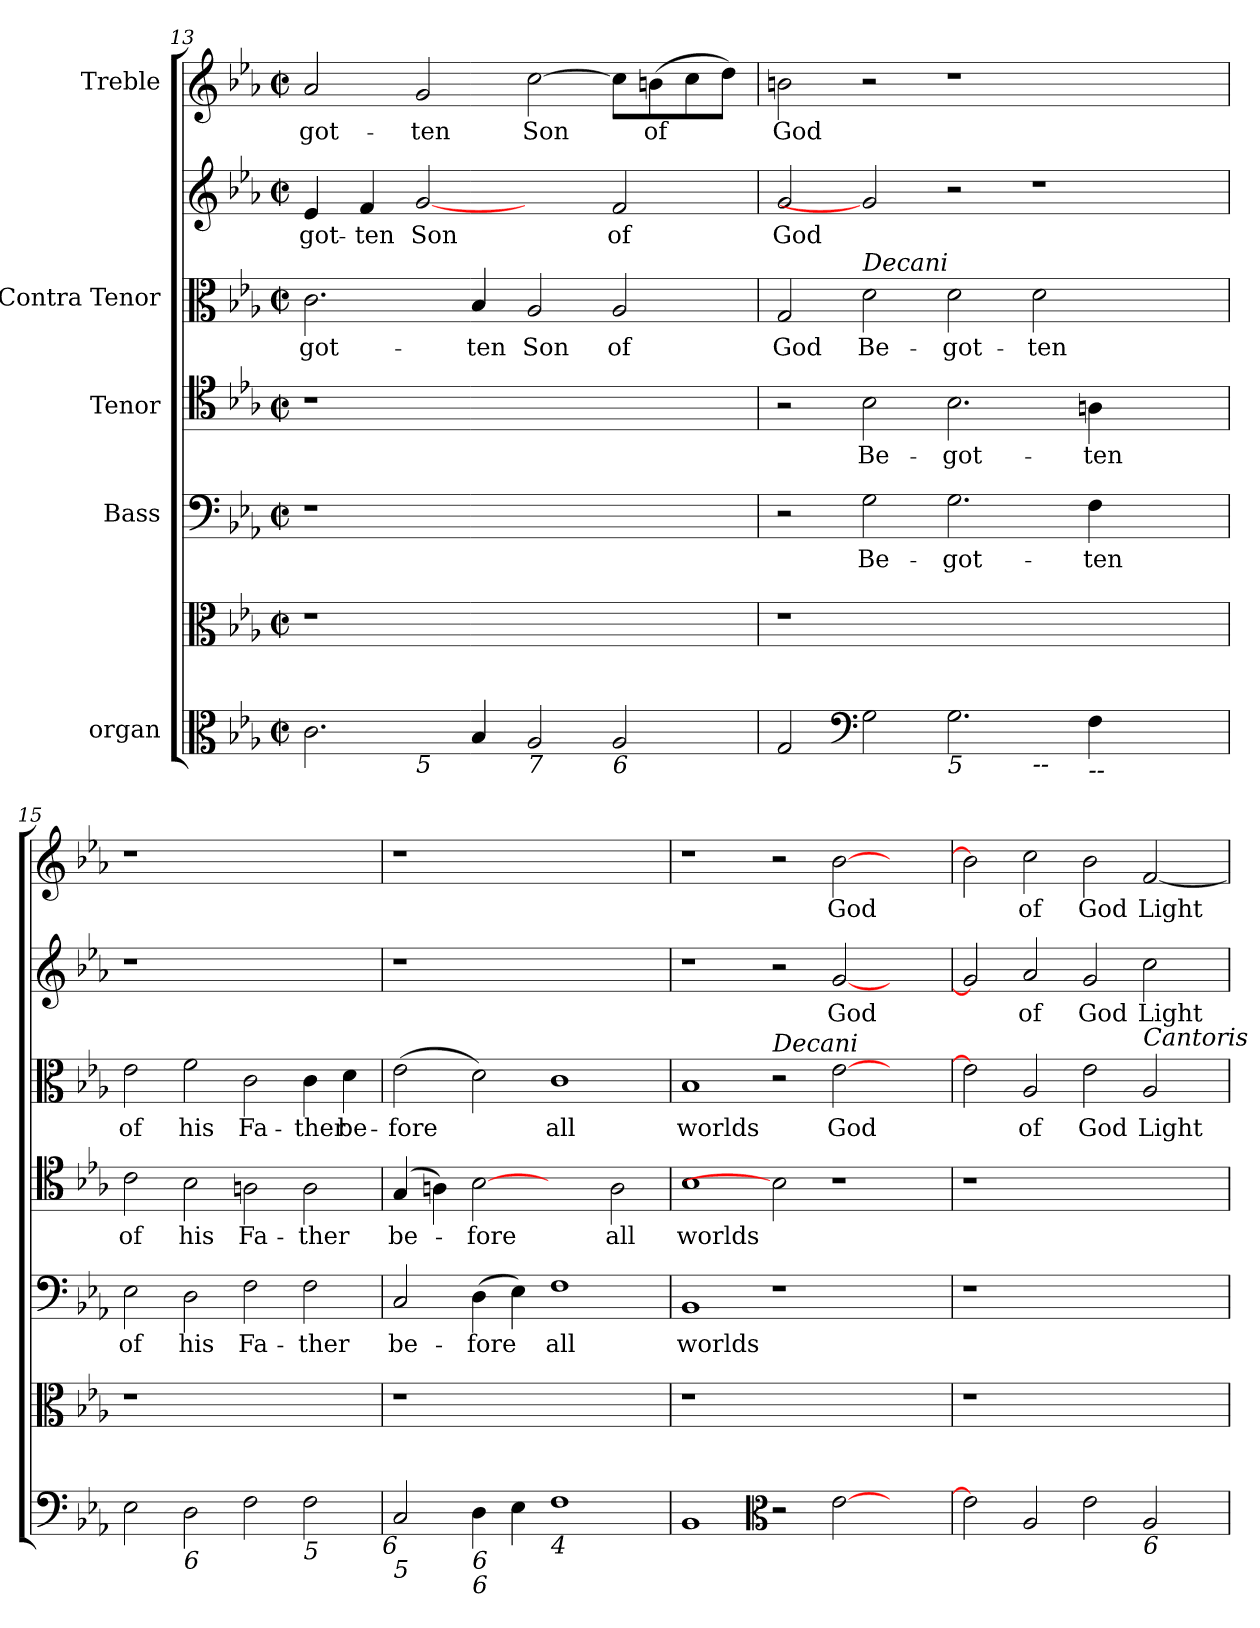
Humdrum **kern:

**kern	**kern	**kern	**text	**kern	**text	**kern	**text	**kern	**text	**kern	**text
*part7	*part6	*part5	*part5	*part4	*part4	*part3	*part3	*part2	*part2	*part1	*part1
*staff7	*staff6	*staff5	*staff5	*staff4	*staff4	*staff3	*staff3	*staff2	*staff2	*staff1	*staff1
*I"organ	*	*I"Bass	*	*I"Tenor	*	*I"Contra Tenor	*	*	*	*I"Treble	*
*clefC3	*clefC3	*clefF4	*	*clefC4	*	*clefC3	*	*clefG2	*	*clefG2	*
*k[b-e-a-]	*k[b-e-a-]	*k[b-e-a-]	*	*k[b-e-a-]	*	*k[b-e-a-]	*	*k[b-e-a-]	*	*k[b-e-a-]	*
*c:	*c:	*c:	*	*c:	*	*c:	*	*c:	*	*c:	*
*M2/2	*M2/2	*M2/2	*	*M2/2	*	*M2/2	*	*M2/2	*	*M2/2	*
*met(c|)	*met(c|)	*met(c|)	*	*met(c|)	*	*met(c|)	*	*met(c|)	*	*met(c|)	*
=13	=13	=13	=13	=13	=13	=13	=13	=13	=13	=13	=13
!LO:TX:b:i:t=6	!	!	!	!	!	!	!	!	!	!	!
!LO:TX:b:i:t=--	!	!	!	!	!	!	!	!	!	!	!
!LO:TX:b:i:t=3	!	!	!	!	!	!	!	!	!	!	!
!LO:TX:b:i:t=4	!	!	!	!	!	!	!	!	!	!	!
!	!	!	!	!	!	!	!LO:LY:b	!	!LO:LY:b	!	!LO:LY:b
*^	*	*	*	*	*	*	*	*	*	*	*
2.c\	2ryy	1r	1r	.	1r	.	2.c\	-got-	4e-/	-got-	2a-/	-got-
!	!	!	!	!	!	!	!	!	!	!LO:LY:b	!	!
.	.	.	.	.	.	.	.	.	4f/	-ten	.	.
!	!LO:TX:b:i:t=5	!	!	!	!	!	!	!	!	!	!	!
!	!	!	!	!	!	!	!	!	!	!LO:LY:b	!	!LO:LY:b
.	1.ryy	.	.	.	.	.	.	.	[2g	Son	2g/	-ten
!	!	!	!	!	!	!	!	!LO:LY:b	!	!	!	!
4B-/	.	.	.	.	.	.	4B-/	-ten	.	.	.	.
!LO:TX:b:i:t=7	!	!	!	!	!	!	!	!	!	!	!	!
!	!	!	!	!	!	!	!	!LO:LY:b	!	!	!	!LO:LY:b
2A-/	.	1ryy	1ryy	.	1ryy	.	2A-/	Son	2ryy	.	[2cc\	Son
!LO:TX:b:i:t=6	!	!	!	!	!	!	!	!	!	!	!	!
!	!	!	!	!	!	!	!	!LO:LY:b	!	!LO:LY:b	!	!
2A-/	.	.	.	.	.	.	2A-/	of	2f/	of	8cc\L]	.
!	!	!	!	!	!	!	!	!	!	!	!	!LO:LY:b
.	.	.	.	.	.	.	.	.	.	.	(>8bn\	of
.	.	.	.	.	.	.	.	.	.	.	8cc\	.
.	.	.	.	.	.	.	.	.	.	.	8dd\J)	.
!!LO:PB:g=z
=14	=14	=14	=14	=14	=14	=14	=14	=14	=14	=14	=14	=14
!	!	!	!	!	!	!	!	!LO:LY:b	!	!LO:LY:b	!	!LO:LY:b
2G/	1.ryy	1r	2r	.	2r	.	2G/	God	2g/	God	2bn\	God
*clefF4	*	*	*	*	*	*	*	*	*	*	*	*
!	!	!	!	!	!	!	!LO:TX:a:i:t=Decani	!	!	!	!	!
!	!	!	!	!LO:LY:b	!	!LO:LY:b	!	!LO:LY:b	!	!	!	!
2G\	.	.	2G\	Be-	2B-\	Be-	2d\	Be-	2g]	.	2r	.
!LO:TX:b:i:t=5	!	!	!	!	!	!	!	!	!	!	!	!
!	!	!	!	!LO:LY:b	!	!LO:LY:b	!	!LO:LY:b	!	!	!	!
2.G\	.	1.ryy	2.G\	-got-	2.B-\	-got-	2d\	-got-	2r	.	1r	.
!	!LO:TX:b:i:t=--	!	!	!	!	!	!	!	!	!	!	!
!	!	!	!	!	!	!	!	!LO:LY:b	!	!	!	!
.	1ryy	.	.	.	.	.	2d\	-ten	1r	.	.	.
!LO:TX:b:i:t=--	!	!	!	!	!	!	!	!	!	!	!	!
!	!	!	!	!LO:LY:b	!	!LO:LY:b	!	!	!	!	!	!
4F\	.	.	4F\	-ten	4An\	-ten	.	.	.	.	.	.
2ryy	.	.	2ryy	.	2ryy	.	2ryy	.	.	.	2ryy	.
=15	=15	=15	=15	=15	=15	=15	=15	=15	=15	=15	=15	=15
!LO:TX:b:i:t=6	!	!	!	!	!	!	!	!	!	!	!	!
!	!	!	!	!LO:LY:b	!	!LO:LY:b	!	!LO:LY:b	!	!	!	!
*v	*v	*	*	*	*	*	*	*	*	*	*	*
2E-\	1r	2E-\	of	2c\	of	2e-\	of	1r	.	1r	.
!LO:TX:b:i:t=6	!	!	!	!	!	!	!	!	!	!	!
!	!	!	!LO:LY:b	!	!LO:LY:b	!	!LO:LY:b	!	!	!	!
2D\	.	2D\	his	2B-\	his	2f\	his	.	.	.	.
!	!	!	!LO:LY:b	!	!LO:LY:b	!	!LO:LY:b	!	!	!	!
2F\	1ryy	2F\	Fa-	2An\	Fa-	2c\	Fa-	1ryy	.	1ryy	.
!LO:TX:b:i:t=5	!	!	!	!	!	!	!	!	!	!	!
!	!	!	!LO:LY:b	!	!LO:LY:b	!	!LO:LY:b	!	!	!	!
2F\	.	2F\	-ther	2A\	-ther	4c\	-ther	.	.	.	.
!	!	!	!	!	!	!	!LO:LY:b	!	!	!	!
.	.	.	.	.	.	4d\	be-	.	.	.	.
!LO:TX:b:i:t=6	!	!	!	!	!	!	!	!	!	!	!
=16	=16	=16	=16	=16	=16	=16	=16	=16	=16	=16	=16
!LO:TX:b:i:t=5	!	!	!	!	!	!	!	!	!	!	!
!	!	!	!LO:LY:b	!	!LO:LY:b	!	!LO:LY:b	!	!	!	!
2C/	1r	2C/	be-	(4G/	be-	(>2e-\	-fore	1r	.	1r	.
.	.	.	.	4An\)	.	.	.	.	.	.	.
!LO:TX:b:i:t=6	!	!	!	!	!	!	!	!	!	!	!
!LO:TX:b:i:t=6	!	!	!	!	!	!	!	!	!	!	!
!	!	!	!LO:LY:b	!	!LO:LY:b	!	!	!	!	!	!
4D\	.	(>4D\	-fore	[2B-	-fore	2d\)	.	.	.	.	.
4E-\	.	4E-\)	.	.	.	.	.	.	.	.	.
!LO:TX:b:i:t=4	!	!	!	!	!	!	!	!	!	!	!
!	!	!	!LO:LY:b	!	!	!	!LO:LY:b	!	!	!	!
1F	1ryy	1F	all	2ryy	.	1c	all	1ryy	.	1ryy	.
!	!	!	!	!	!LO:LY:b	!	!	!	!	!	!
.	.	.	.	2A\	all	.	.	.	.	.	.
=17	=17	=17	=17	=17	=17	=17	=17	=17	=17	=17	=17
!	!	!	!LO:LY:b	!	!LO:LY:b	!	!LO:LY:b	!	!	!	!
1BB-	1r	1BB-	worlds	1B-	worlds	1B-	worlds	1r	.	1r	.
*clefC3	*	*	*	*	*	*	*	*	*	*	*
!	!	!	!	!	!	!LO:TX:a:i:t=Decani	!	!	!	!	!
2r	1.ryy	1r	.	2B-]	.	2r	.	2r	.	2r	.
!	!	!	!	!	!	!	!LO:LY:b	!	!LO:LY:b	!	!LO:LY:b
[2e-\	.	.	.	1r	.	[2e-\	God	[2g/	God	[2b-\	God
2ryy	.	2ryy	.	.	.	2ryy	.	2ryy	.	2ryy	.
!!LO:LB:g=z
=18	=18	=18	=18	=18	=18	=18	=18	=18	=18	=18	=18
2e-\]	1r	1r	.	1r	.	2e-\]	.	2g/]	.	2b-\]	.
!	!	!	!	!	!	!	!LO:LY:b	!	!LO:LY:b	!	!LO:LY:b
2A-/	.	.	.	.	.	2A-/	of	2a-/	of	2cc\	of
!	!	!	!	!	!	!	!LO:LY:b	!	!LO:LY:b	!	!LO:LY:b
2e-\	1ryy	1ryy	.	1ryy	.	2e-\	God	2g/	God	2b-\	God
!	!	!	!	!	!	!LO:TX:a:i:t=Cantoris	!	!	!	!	!
!LO:TX:b:i:t=6	!	!	!	!	!	!	!	!	!	!	!
!	!	!	!	!	!	!	!LO:LY:b	!	!LO:LY:b	!	!LO:LY:b
2A-/	.	.	.	.	.	2A-/	Light	2cc\	Light	[2f/	Light
=	=	=	=	=	=	=	=	=	=	=	=
*-	*-	*-	*-	*-	*-	*-	*-	*-	*-	*-	*-
